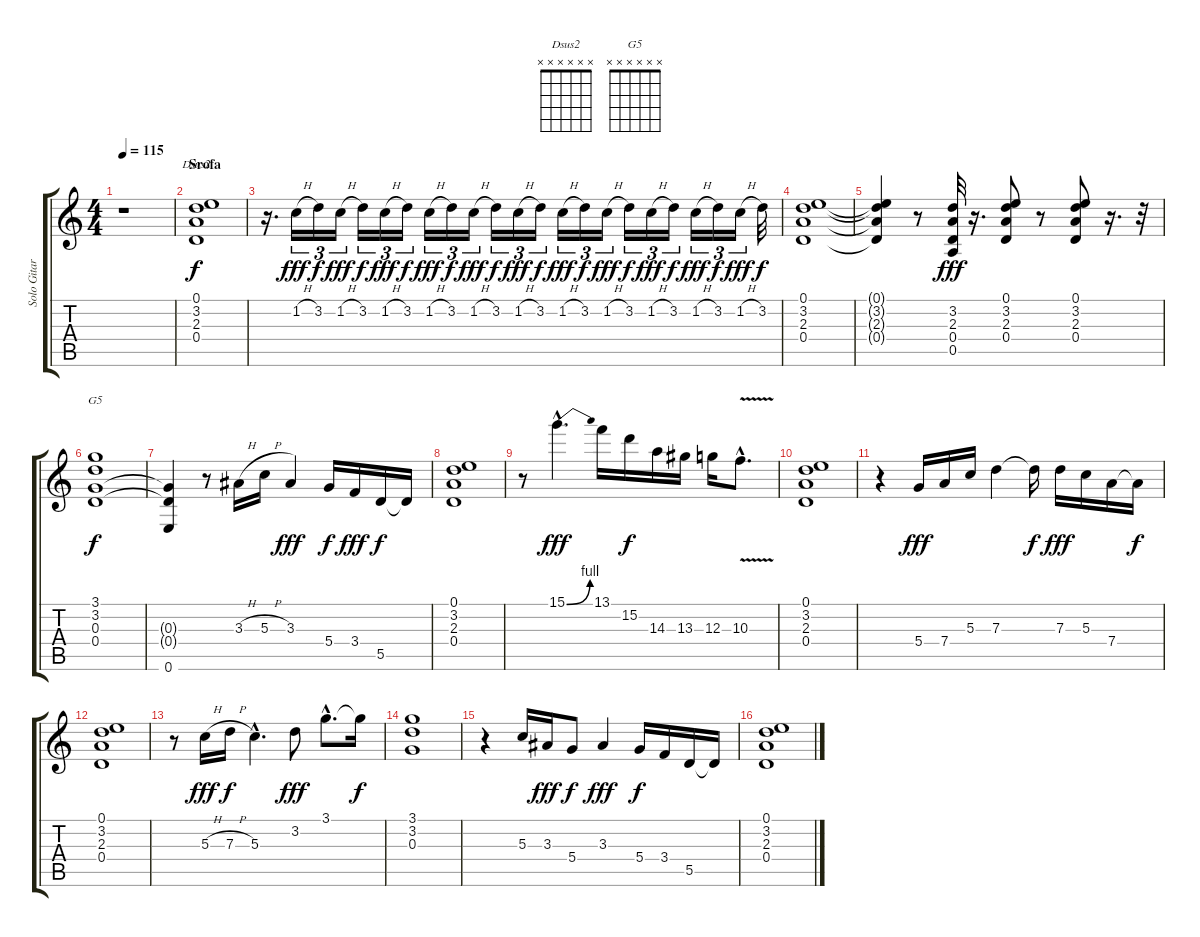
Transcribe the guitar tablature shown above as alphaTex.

\track ("Solo Gitara 2" "Solo Gitar") {instrument distortionguitar}
\staff {score tabs}
\tuning (E4 B3 G3 D3 A2 E2) {hide}
\chord ("Dsus2" x x x x x x)
\chord ("G5" x x x x x x)
\ts (4 4)
\tempo 115
\clef g2
\ks c
r.1{dy f} |
\section ("" "Srofa")
(0.1 3.2 2.3 0.4).1{ch "Dsus2"} |
r.16{d} 1.2{h}.16{tu (3 2) dy fff} 3.2.16{tu (3 2) dy f} 1.2{h}.16{tu (3 2) dy fff} 3.2.16{tu (3 2) dy f} 1.2{h}.16{tu (3 2) dy fff} 3.2.16{tu (3 2) dy f} 1.2{h}.16{tu (3 2) dy fff} 3.2.16{tu (3 2) dy f} 1.2{h}.16{tu (3 2) dy fff} 3.2.16{tu (3 2) dy f} 1.2{h}.16{tu (3 2) dy fff} 3.2.16{tu (3 2) dy f} 1.2{h}.16{tu (3 2) dy fff} 3.2.16{tu (3 2) dy f} 1.2{h}.16{tu (3 2) dy fff} 3.2.16{tu (3 2) dy f} 1.2{h}.16{tu (3 2) dy fff} 3.2.16{tu (3 2) dy f} 1.2{h}.16{tu (3 2) dy fff} 3.2.16{tu (3 2) dy f} 1.2{h}.16{tu (3 2) dy fff} 3.2.32{dy f} |
(0.1 3.2 2.3 0.4).1 |
(0.1{t} 3.2{t} 2.3{t} 0.4{t}).4 r.8 (3.2 2.3 0.4 0.5).32{dy fff} r.16{d} (0.1 3.2 2.3 0.4).8 r.8 (0.1 3.2 2.3 0.4).8 r.16{d} r.32 |
(3.1 3.2 0.3 0.4).1{ch "G5" dy f} |
(0.3{t} 0.4{t} 0.6).4 r.8 3.3{h}.16 5.3{h}.16 3.3.4{dy fff} 5.4.16{dy f} 3.4.16{dy fff} 5.5.16{dy f} 5.5{t}.16 |
(0.1 3.2 2.3 0.4).1 |
r.8 15.1{be (bend 0 0 60 4) hac}.4{d dy fff} 13.1.16 15.2.16{dy f} 14.3.16 13.3.16 12.3.16 10.3{v hac}.8{d} |
(0.1 3.2 2.3 0.4).1 |
r.4 5.4.16{dy fff} 7.4.16 5.3.16 7.3.4 7.3{t}.16{dy f} 7.3.16{dy fff} 5.3.16 7.4.16 7.4{t}.16{dy f} |
(0.1 3.2 2.3 0.4).1 |
r.8 5.3{h}.16{dy fff} 7.3{h}.16{dy f} 5.3{hac}.4{d} 3.2.8{dy fff} 3.1{hac}.8{d} 3.1{t}.16{dy f} |
(3.1 3.2 0.3).1 |
r.4 5.3.16 3.3.16{dy fff} 5.4.8{dy f} 3.3.4{dy fff} 5.4.16{dy f} 3.4.16 5.5.16 5.5{t}.16 |
(0.1 3.2 2.3 0.4).1
